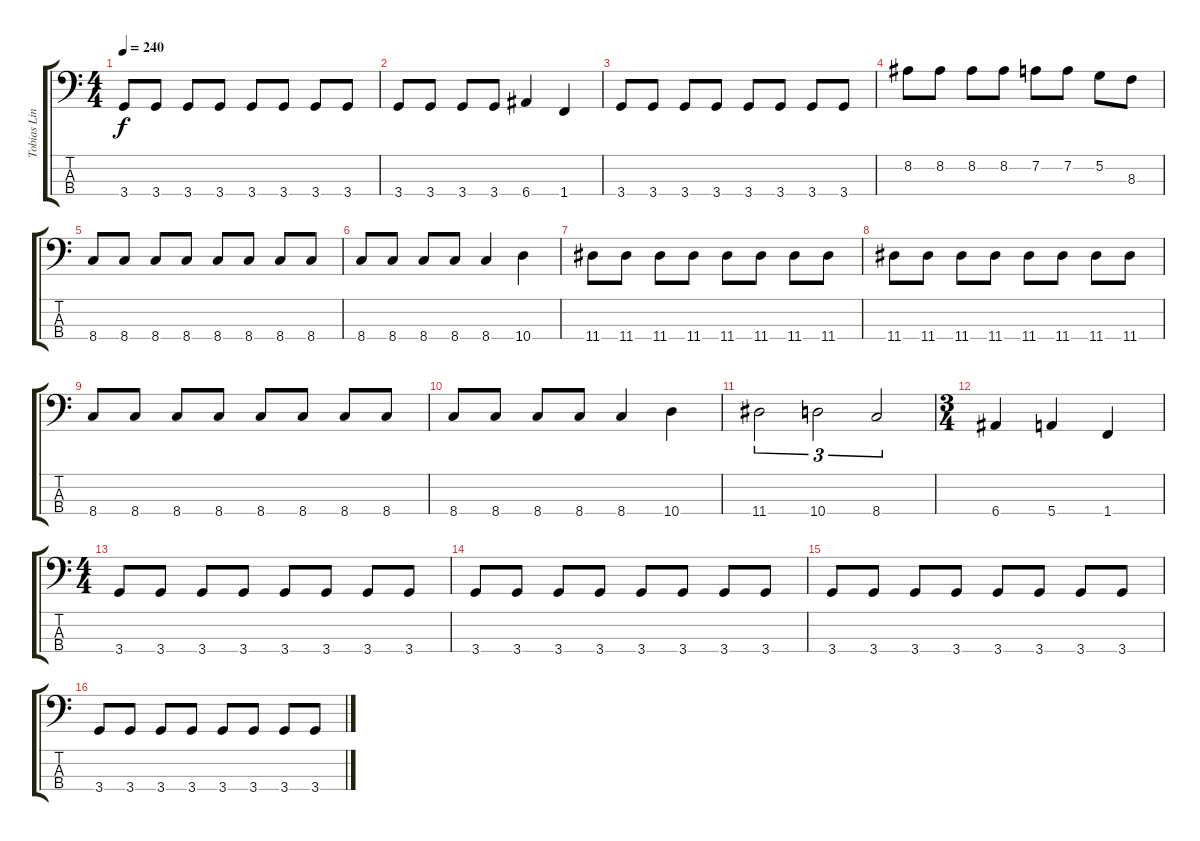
\track ("Tobias Lindqvist" "Tobias Lin") {instrument electricbassfinger}
\staff {score tabs}
\tuning (G2 D2 A1 E1) {hide}
\ts (4 4)
\tempo 240
\clef f4
\ks c
3.4.8{dy f} 3.4.8 3.4.8 3.4.8 3.4.8 3.4.8 3.4.8 3.4.8 |
3.4.8 3.4.8 3.4.8 3.4.8 6.4.4 1.4.4 |
3.4.8 3.4.8 3.4.8 3.4.8 3.4.8 3.4.8 3.4.8 3.4.8 |
8.2.8 8.2.8 8.2.8 8.2.8 7.2.8 7.2.8 5.2.8 8.3.8 |
8.4.8 8.4.8 8.4.8 8.4.8 8.4.8 8.4.8 8.4.8 8.4.8 |
8.4.8 8.4.8 8.4.8 8.4.8 8.4.4 10.4.4 |
11.4.8 11.4.8 11.4.8 11.4.8 11.4.8 11.4.8 11.4.8 11.4.8 |
11.4.8 11.4.8 11.4.8 11.4.8 11.4.8 11.4.8 11.4.8 11.4.8 |
8.4.8 8.4.8 8.4.8 8.4.8 8.4.8 8.4.8 8.4.8 8.4.8 |
8.4.8 8.4.8 8.4.8 8.4.8 8.4.4 10.4.4 |
11.4.2{tu (3 2)} 10.4.2{tu (3 2)} 8.4.2{tu (3 2)} |
\ts (3 4)
6.4.4 5.4.4 1.4.4 |
\ts (4 4)
3.4.8 3.4.8 3.4.8 3.4.8 3.4.8 3.4.8 3.4.8 3.4.8 |
3.4.8 3.4.8 3.4.8 3.4.8 3.4.8 3.4.8 3.4.8 3.4.8 |
3.4.8 3.4.8 3.4.8 3.4.8 3.4.8 3.4.8 3.4.8 3.4.8 |
3.4.8 3.4.8 3.4.8 3.4.8 3.4.8 3.4.8 3.4.8 3.4.8
